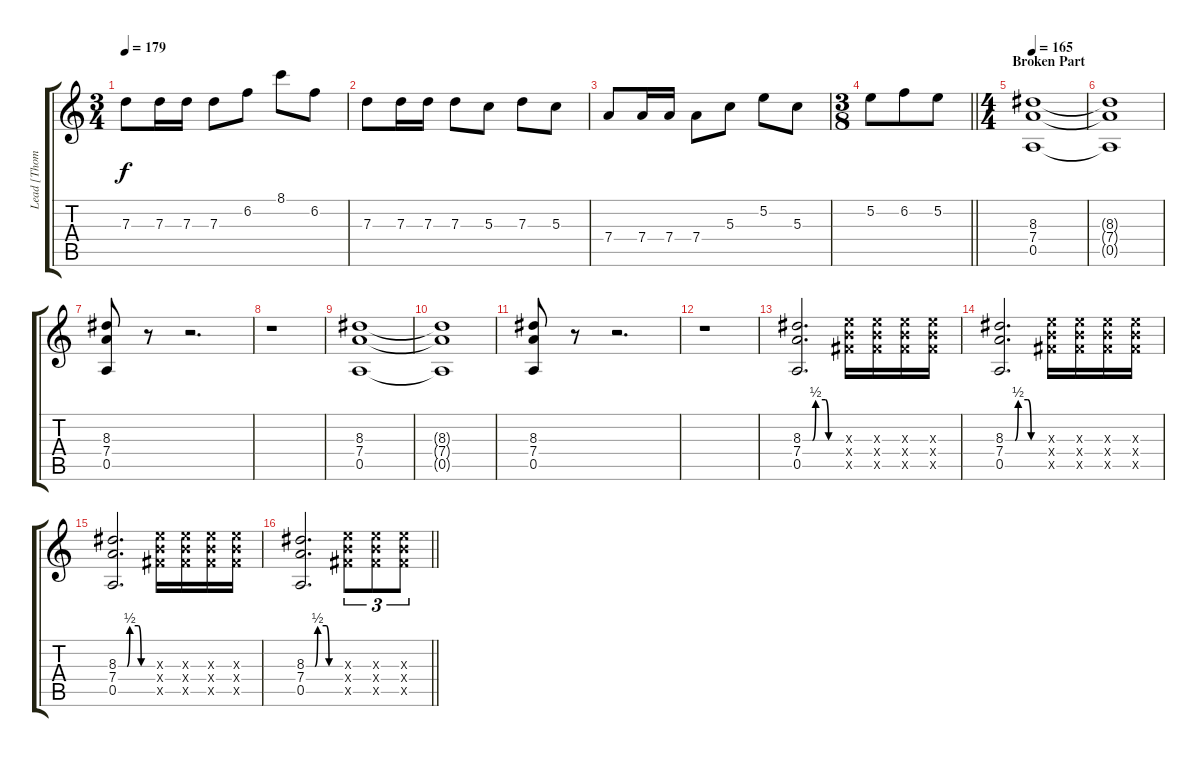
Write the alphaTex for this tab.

\track ("Lead [Thomas Erak]" "Lead [Thom") {instrument overdrivenguitar}
\staff {score tabs}
\tuning (E4 B3 G3 D3 A2 E2) {hide}
\ts (3 4)
\tempo 179
\clef g2
\ks c
7.3.8{dy f} 7.3.16 7.3.16 7.3.8 6.2.8 8.1.8 6.2.8 |
7.3.8 7.3.16 7.3.16 7.3.8 5.3.8 7.3.8 5.3.8 |
7.4.8 7.4.16 7.4.16 7.4.8 5.3.8 5.2.8 5.3.8 |
\ts (3 8)
\barLineRight lightlight
5.2.8 6.2.8 5.2.8 |
\ts (4 4)
\section ("" "Broken Part")
\tempo 165
(8.3 7.4 0.5).1 |
(8.3{t} 7.4{t} 0.5{t}).1 |
(8.3 7.4 0.5).8 r.8 r.2{d} |
r.1 |
(8.3 7.4 0.5).1 |
(8.3{t} 7.4{t} 0.5{t}).1 |
(8.3 7.4 0.5).8 r.8 r.2{d} |
r.1 |
(8.3{be (custom 0 0 15 0 20 2 35 2 40 0 60 0)} 7.4 0.5).2{d} (9.3{x} 9.4{x} 9.5{x}).16 (9.3{x} 9.4{x} 9.5{x}).16 (9.3{x} 9.4{x} 9.5{x}).16 (9.3{x} 9.4{x} 9.5{x}).16 |
(8.3{be (custom 0 0 15 0 20 2 35 2 40 0 60 0)} 7.4 0.5).2{d} (9.3{x} 9.4{x} 9.5{x}).16 (9.3{x} 9.4{x} 9.5{x}).16 (9.3{x} 9.4{x} 9.5{x}).16 (9.3{x} 9.4{x} 9.5{x}).16 |
(8.3{be (custom 0 0 15 0 20 2 35 2 40 0 60 0)} 7.4 0.5).2{d} (9.3{x} 9.4{x} 9.5{x}).16 (9.3{x} 9.4{x} 9.5{x}).16 (9.3{x} 9.4{x} 9.5{x}).16 (9.3{x} 9.4{x} 9.5{x}).16 |
\barLineRight lightlight
(8.3{be (custom 0 0 15 0 20 2 35 2 40 0 60 0)} 7.4 0.5).2{d} (9.3{x} 9.4{x} 9.5{x}).8{tu (3 2)} (9.3{x} 9.4{x} 9.5{x}).8{tu (3 2)} (9.3{x} 9.4{x} 9.5{x}).8{tu (3 2)}
